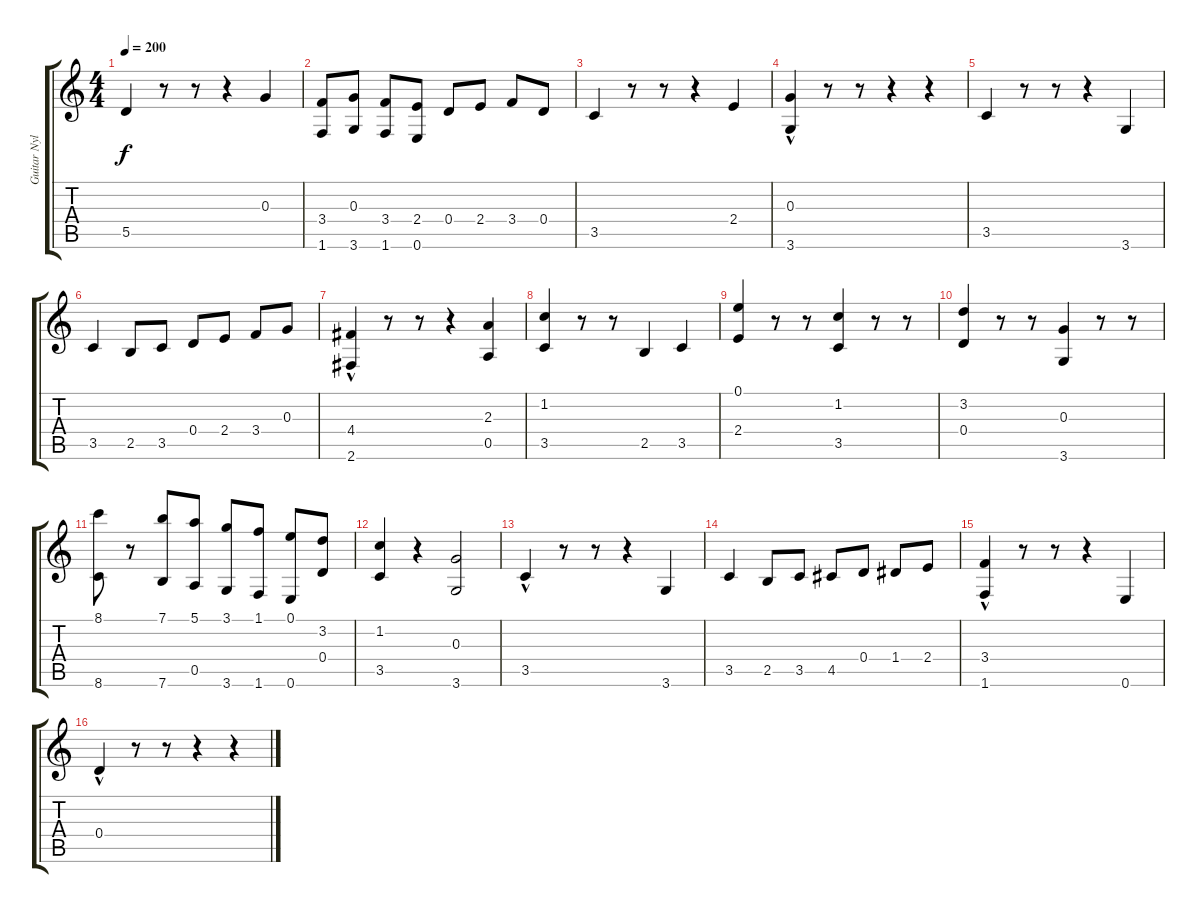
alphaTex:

\track ("Guitar Nylon" "Guitar Nyl") {instrument acousticguitarnylon}
\staff {score tabs}
\tuning (E4 B3 G3 D3 A2 E2) {hide}
\ts (4 4)
\tempo 200
\clef g2
\ks c
5.5.4{dy f} r.8 r.8 r.4 0.3.4 |
(3.4 1.6).8 (0.3 3.6).8 (3.4 1.6).8 (2.4 0.6).8 0.4.8 2.4.8 3.4.8 0.4.8 |
3.5.4 r.8 r.8 r.4 2.4.4 |
(0.3{hac} 3.6{hac}).4 r.8 r.8 r.4 r.4 |
3.5.4 r.8 r.8 r.4 3.6.4 |
3.5.4 2.5.8 3.5.8 0.4.8 2.4.8 3.4.8 0.3.8 |
(4.4{hac} 2.6{hac}).4 r.8 r.8 r.4 (2.3 0.5).4 |
(1.2 3.5).4 r.8 r.8 2.5.4 3.5.4 |
(0.1 2.4).4 r.8 r.8 (1.2 3.5).4 r.8 r.8 |
(3.2 0.4).4 r.8 r.8 (0.3 3.6).4 r.8 r.8 |
(8.1 8.6).8 r.8 (7.1 7.6).8 (5.1 0.5).8 (3.1 3.6).8 (1.1 1.6).8 (0.1 0.6).8 (3.2 0.4).8 |
(1.2 3.5).4 r.4 (0.3 3.6).2 |
3.5{hac}.4 r.8 r.8 r.4 3.6.4 |
3.5.4 2.5.8 3.5.8 4.5.8 0.4.8 1.4.8 2.4.8 |
(3.4{hac} 1.6{hac}).4 r.8 r.8 r.4 0.6.4 |
0.4{hac}.4 r.8 r.8 r.4 r.4
